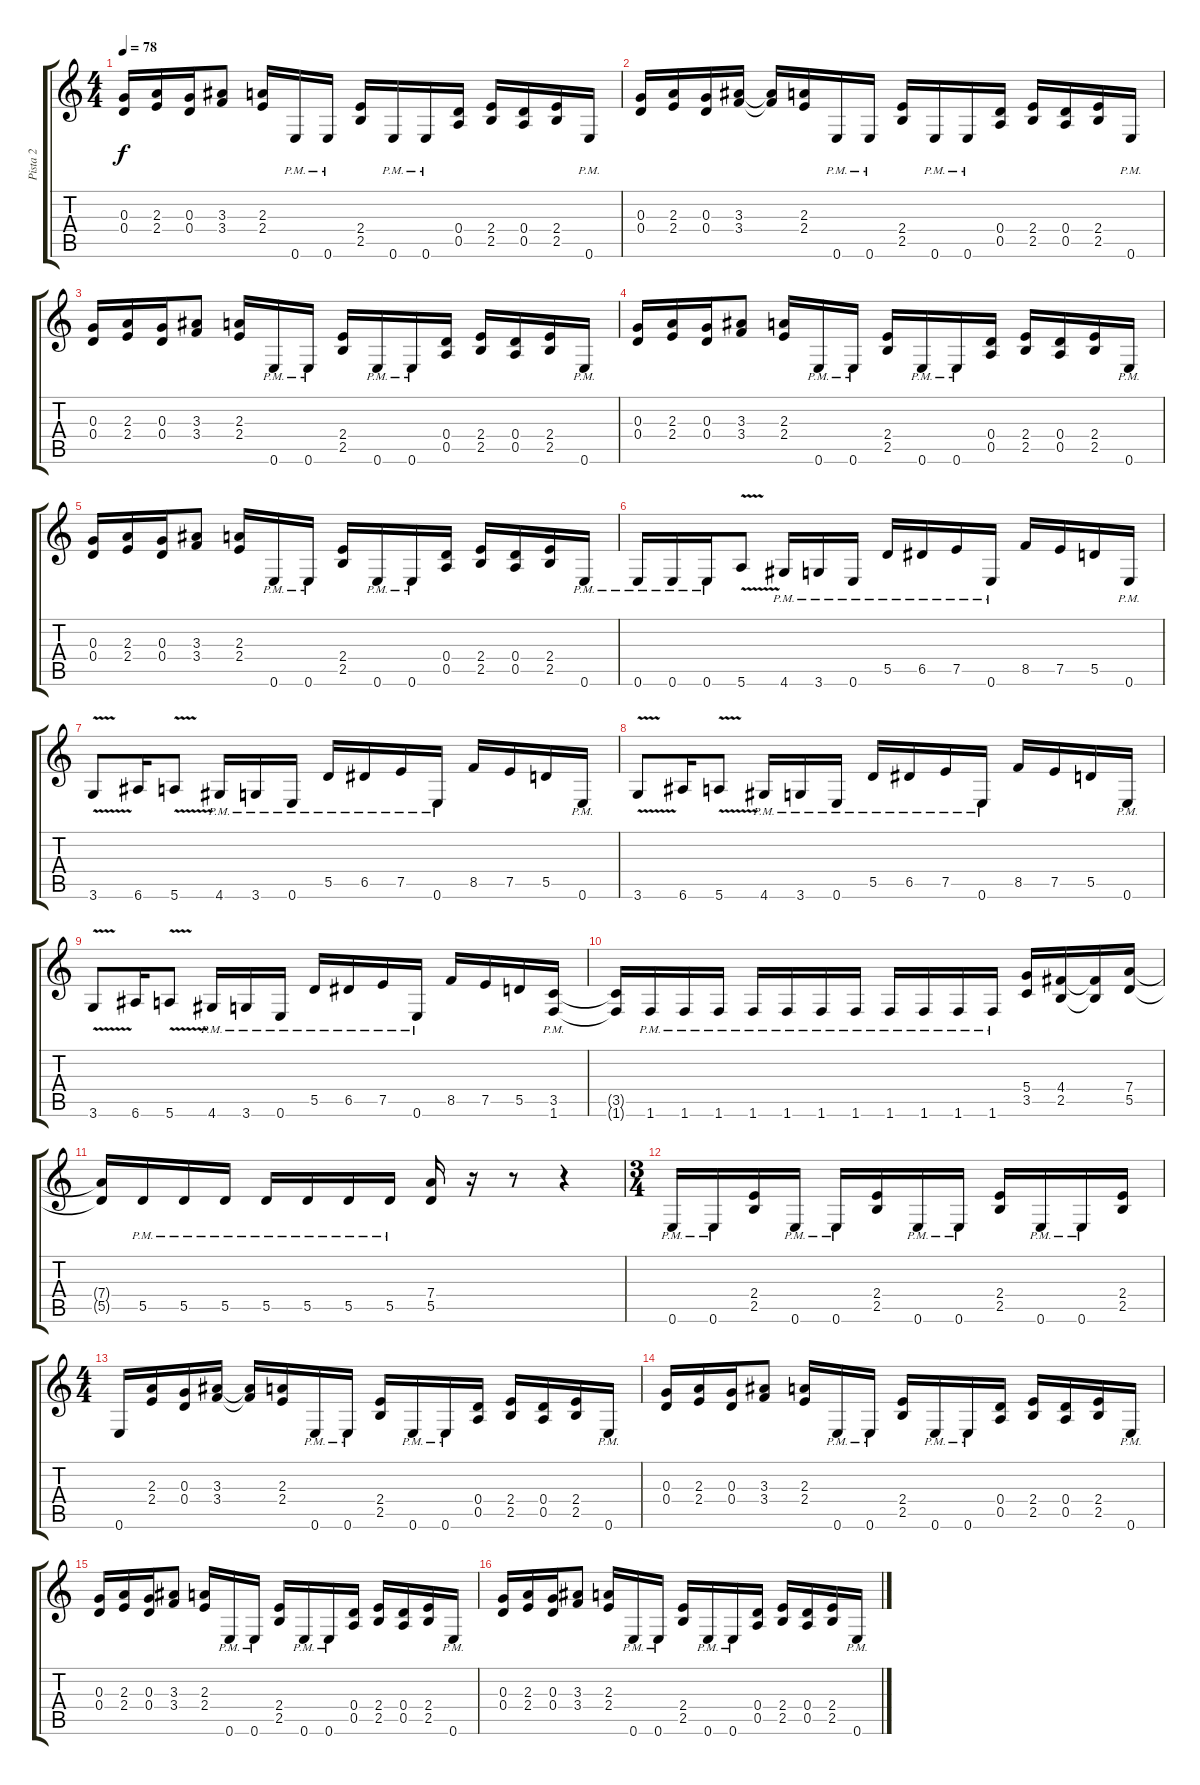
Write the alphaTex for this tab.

\track ("Pista 2" "Pista 2") {instrument overdrivenguitar}
\staff {score tabs}
\tuning (E4 B3 G3 D3 A2 E2) {hide}
\ts (4 4)
\tempo 78
\clef g2
\ks c
(0.3 0.4).16{dy f} (2.3 2.4).16 (0.3 0.4).16 (3.3 3.4).8 (2.3 2.4).16 0.6{pm}.16 0.6{pm}.16 (2.4 2.5).16 0.6{pm}.16 0.6{pm}.16 (0.4 0.5).16 (2.4 2.5).16 (0.4 0.5).16 (2.4 2.5).16 0.6{pm}.16 |
(0.3 0.4).16 (2.3 2.4).16 (0.3 0.4).16 (3.3 3.4).16 (3.3{t} 3.4{t}).16 (2.3 2.4).16 0.6{pm}.16 0.6{pm}.16 (2.4 2.5).16 0.6{pm}.16 0.6{pm}.16 (0.4 0.5).16 (2.4 2.5).16 (0.4 0.5).16 (2.4 2.5).16 0.6{pm}.16 |
(0.3 0.4).16 (2.3 2.4).16 (0.3 0.4).16 (3.3 3.4).8 (2.3 2.4).16 0.6{pm}.16 0.6{pm}.16 (2.4 2.5).16 0.6{pm}.16 0.6{pm}.16 (0.4 0.5).16 (2.4 2.5).16 (0.4 0.5).16 (2.4 2.5).16 0.6{pm}.16 |
(0.3 0.4).16 (2.3 2.4).16 (0.3 0.4).16 (3.3 3.4).8 (2.3 2.4).16 0.6{pm}.16 0.6{pm}.16 (2.4 2.5).16 0.6{pm}.16 0.6{pm}.16 (0.4 0.5).16 (2.4 2.5).16 (0.4 0.5).16 (2.4 2.5).16 0.6{pm}.16 |
(0.3 0.4).16 (2.3 2.4).16 (0.3 0.4).16 (3.3 3.4).8 (2.3 2.4).16 0.6{pm}.16 0.6{pm}.16 (2.4 2.5).16 0.6{pm}.16 0.6{pm}.16 (0.4 0.5).16 (2.4 2.5).16 (0.4 0.5).16 (2.4 2.5).16 0.6{pm}.16 |
0.6{pm}.16 0.6{pm}.16 0.6{pm}.16 5.6{v}.8 4.6{pm}.16 3.6{pm}.16 0.6{pm}.16 5.5{pm}.16 6.5{pm}.16 7.5{pm}.16 0.6{pm}.16 8.5.16 7.5.16 5.5.16 0.6{pm}.16 |
3.6{v}.8 6.6.16 5.6{v}.8 4.6{pm}.16 3.6{pm}.16 0.6{pm}.16 5.5{pm}.16 6.5{pm}.16 7.5{pm}.16 0.6{pm}.16 8.5.16 7.5.16 5.5.16 0.6{pm}.16 |
3.6{v}.8 6.6.16 5.6{v}.8 4.6{pm}.16 3.6{pm}.16 0.6{pm}.16 5.5{pm}.16 6.5{pm}.16 7.5{pm}.16 0.6{pm}.16 8.5.16 7.5.16 5.5.16 0.6{pm}.16 |
3.6{v}.8 6.6.16 5.6{v}.8 4.6{pm}.16 3.6{pm}.16 0.6{pm}.16 5.5{pm}.16 6.5{pm}.16 7.5{pm}.16 0.6{pm}.16 8.5.16 7.5.16 5.5.16 (3.5 1.6{pm}).16 |
(3.5{t} 1.6{t}).16 1.6{pm}.16 1.6{pm}.16 1.6{pm}.16 1.6{pm}.16 1.6{pm}.16 1.6{pm}.16 1.6{pm}.16 1.6{pm}.16 1.6{pm}.16 1.6{pm}.16 1.6{pm}.16 (5.4 3.5).16 (4.4 2.5).16 (4.4{t} 2.5{t}).16 (7.4 5.5).16 |
(7.4{t} 5.5{t}).16 5.5{pm}.16 5.5{pm}.16 5.5{pm}.16 5.5{pm}.16 5.5{pm}.16 5.5{pm}.16 5.5{pm}.16 (7.4 5.5).16 r.16 r.8 r.4 |
\ts (3 4)
0.6{pm}.16 0.6{pm}.16 (2.4 2.5).16 0.6{pm}.16 0.6{pm}.16 (2.4 2.5).16 0.6{pm}.16 0.6{pm}.16 (2.4 2.5).16 0.6{pm}.16 0.6{pm}.16 (2.4 2.5).16 |
\ts (4 4)
0.6.16 (2.3 2.4).16 (0.3 0.4).16 (3.3 3.4).16 (3.3{t} 3.4{t}).16 (2.3 2.4).16 0.6{pm}.16 0.6{pm}.16 (2.4 2.5).16 0.6{pm}.16 0.6{pm}.16 (0.4 0.5).16 (2.4 2.5).16 (0.4 0.5).16 (2.4 2.5).16 0.6{pm}.16 |
(0.3 0.4).16 (2.3 2.4).16 (0.3 0.4).16 (3.3 3.4).8 (2.3 2.4).16 0.6{pm}.16 0.6{pm}.16 (2.4 2.5).16 0.6{pm}.16 0.6{pm}.16 (0.4 0.5).16 (2.4 2.5).16 (0.4 0.5).16 (2.4 2.5).16 0.6{pm}.16 |
(0.3 0.4).16 (2.3 2.4).16 (0.3 0.4).16 (3.3 3.4).8 (2.3 2.4).16 0.6{pm}.16 0.6{pm}.16 (2.4 2.5).16 0.6{pm}.16 0.6{pm}.16 (0.4 0.5).16 (2.4 2.5).16 (0.4 0.5).16 (2.4 2.5).16 0.6{pm}.16 |
(0.3 0.4).16 (2.3 2.4).16 (0.3 0.4).16 (3.3 3.4).8 (2.3 2.4).16 0.6{pm}.16 0.6{pm}.16 (2.4 2.5).16 0.6{pm}.16 0.6{pm}.16 (0.4 0.5).16 (2.4 2.5).16 (0.4 0.5).16 (2.4 2.5).16 0.6{pm}.16
